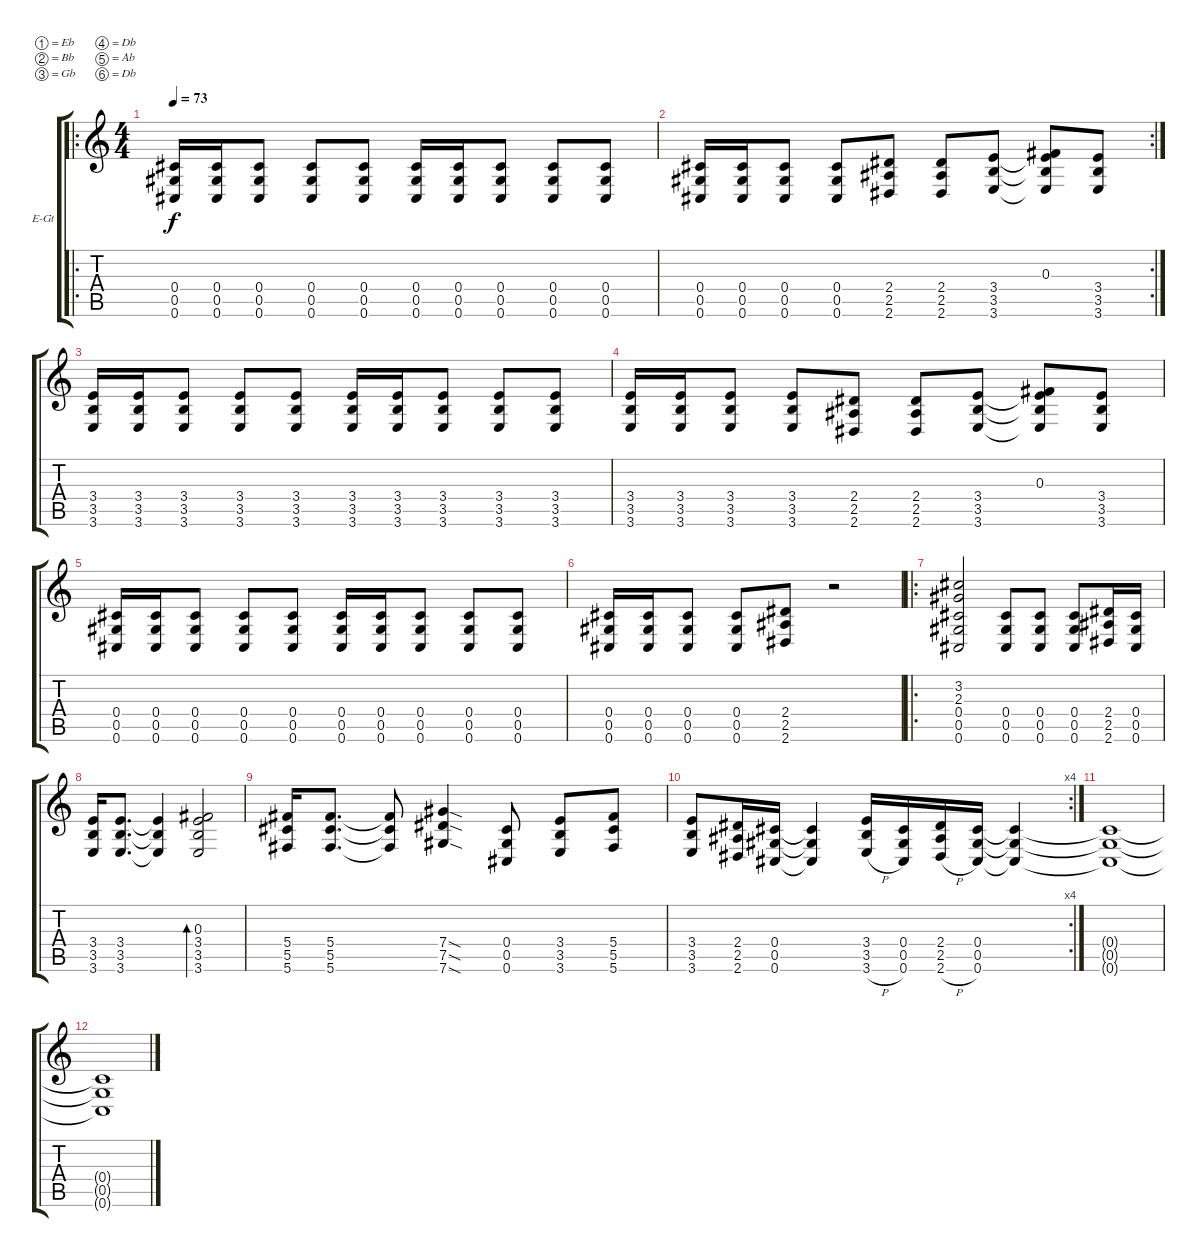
\bracketExtendMode groupsimilarinstruments
\firstSystemTrackNameOrientation horizontal
\otherSystemsTrackNameOrientation horizontal
\track ("Ty" "E-Gt") {instrument overdrivenguitar}
\staff {score tabs}
\tuning (Eb4 Bb3 Gb3 Db3 Ab2 Db2)
\ro
\ts (4 4)
\tempo 73
\clef g2
\ks c
(0.4 0.5 0.6).16{dy f} (0.4 0.5 0.6).16 (0.4 0.5 0.6).8 (0.4 0.5 0.6).8 (0.4 0.5 0.6).8 (0.4 0.5 0.6).16 (0.4 0.5 0.6).16 (0.4 0.5 0.6).8 (0.4 0.5 0.6).8 (0.4 0.5 0.6).8 |
\rc 2
(0.4 0.5 0.6).16 (0.4 0.5 0.6).16 (0.4 0.5 0.6).8 (0.4 0.5 0.6).8 (2.4 2.5 2.6).8 (2.4 2.5 2.6).8 (3.4 3.5 3.6).8 (0.3 3.4{t} 3.5{t} 3.6{t}).8 (3.4 3.5 3.6).8 |
(3.4 3.5 3.6).16 (3.4 3.5 3.6).16 (3.4 3.5 3.6).8 (3.4 3.5 3.6).8 (3.4 3.5 3.6).8 (3.4 3.5 3.6).16 (3.4 3.5 3.6).16 (3.4 3.5 3.6).8 (3.4 3.5 3.6).8 (3.4 3.5 3.6).8 |
(3.4 3.5 3.6).16 (3.4 3.5 3.6).16 (3.4 3.5 3.6).8 (3.4 3.5 3.6).8 (2.4 2.5 2.6).8 (2.4 2.5 2.6).8 (3.4 3.5 3.6).8 (0.3 3.4{t} 3.5{t} 3.6{t}).8 (3.4 3.5 3.6).8 |
(0.4 0.5 0.6).16 (0.4 0.5 0.6).16 (0.4 0.5 0.6).8 (0.4 0.5 0.6).8 (0.4 0.5 0.6).8 (0.4 0.5 0.6).16 (0.4 0.5 0.6).16 (0.4 0.5 0.6).8 (0.4 0.5 0.6).8 (0.4 0.5 0.6).8 |
(0.4 0.5 0.6).16 (0.4 0.5 0.6).16 (0.4 0.5 0.6).8 (0.4 0.5 0.6).8 (2.4 2.5 2.6).8 r.2 |
\ro
(3.2 2.3 0.4 0.5 0.6).2 (0.4 0.5 0.6).8 (0.4 0.5 0.6).8 (0.4 0.5 0.6).8 (2.4 2.5 2.6).16 (0.4 0.5 0.6).16 |
(3.4 3.5 3.6).16 (3.4 3.5 3.6).8{d} (3.4{t} 3.5{t} 3.6{t}).4 (0.3 3.4 3.5 3.6).2{bd 73} |
(5.4 5.5 5.6).16 (5.4 5.5 5.6).8{d} (5.4{t} 5.5{t} 5.6{t}).8 (7.4{sod} 7.5{sod} 7.6{sod}).4 (0.4 0.5 0.6).8 (3.4 3.5 3.6).8 (5.4 5.5 5.6).8 |
\rc 4
(3.4 3.5 3.6).8 (2.4 2.5 2.6).16 (0.4 0.5 0.6).16 (0.4{t} 0.5{t} 0.6{t}).4 (3.4 3.5 3.6{h}).16 (0.4 0.5 0.6).16 (2.4 2.5 2.6{h}).16 (0.4 0.5 0.6).16 (0.4{t} 0.5{t} 0.6{t}).4 |
(0.4{t} 0.5{t} 0.6{t}).1 |
(0.6{t} 0.5{t} 0.4{t}).1
